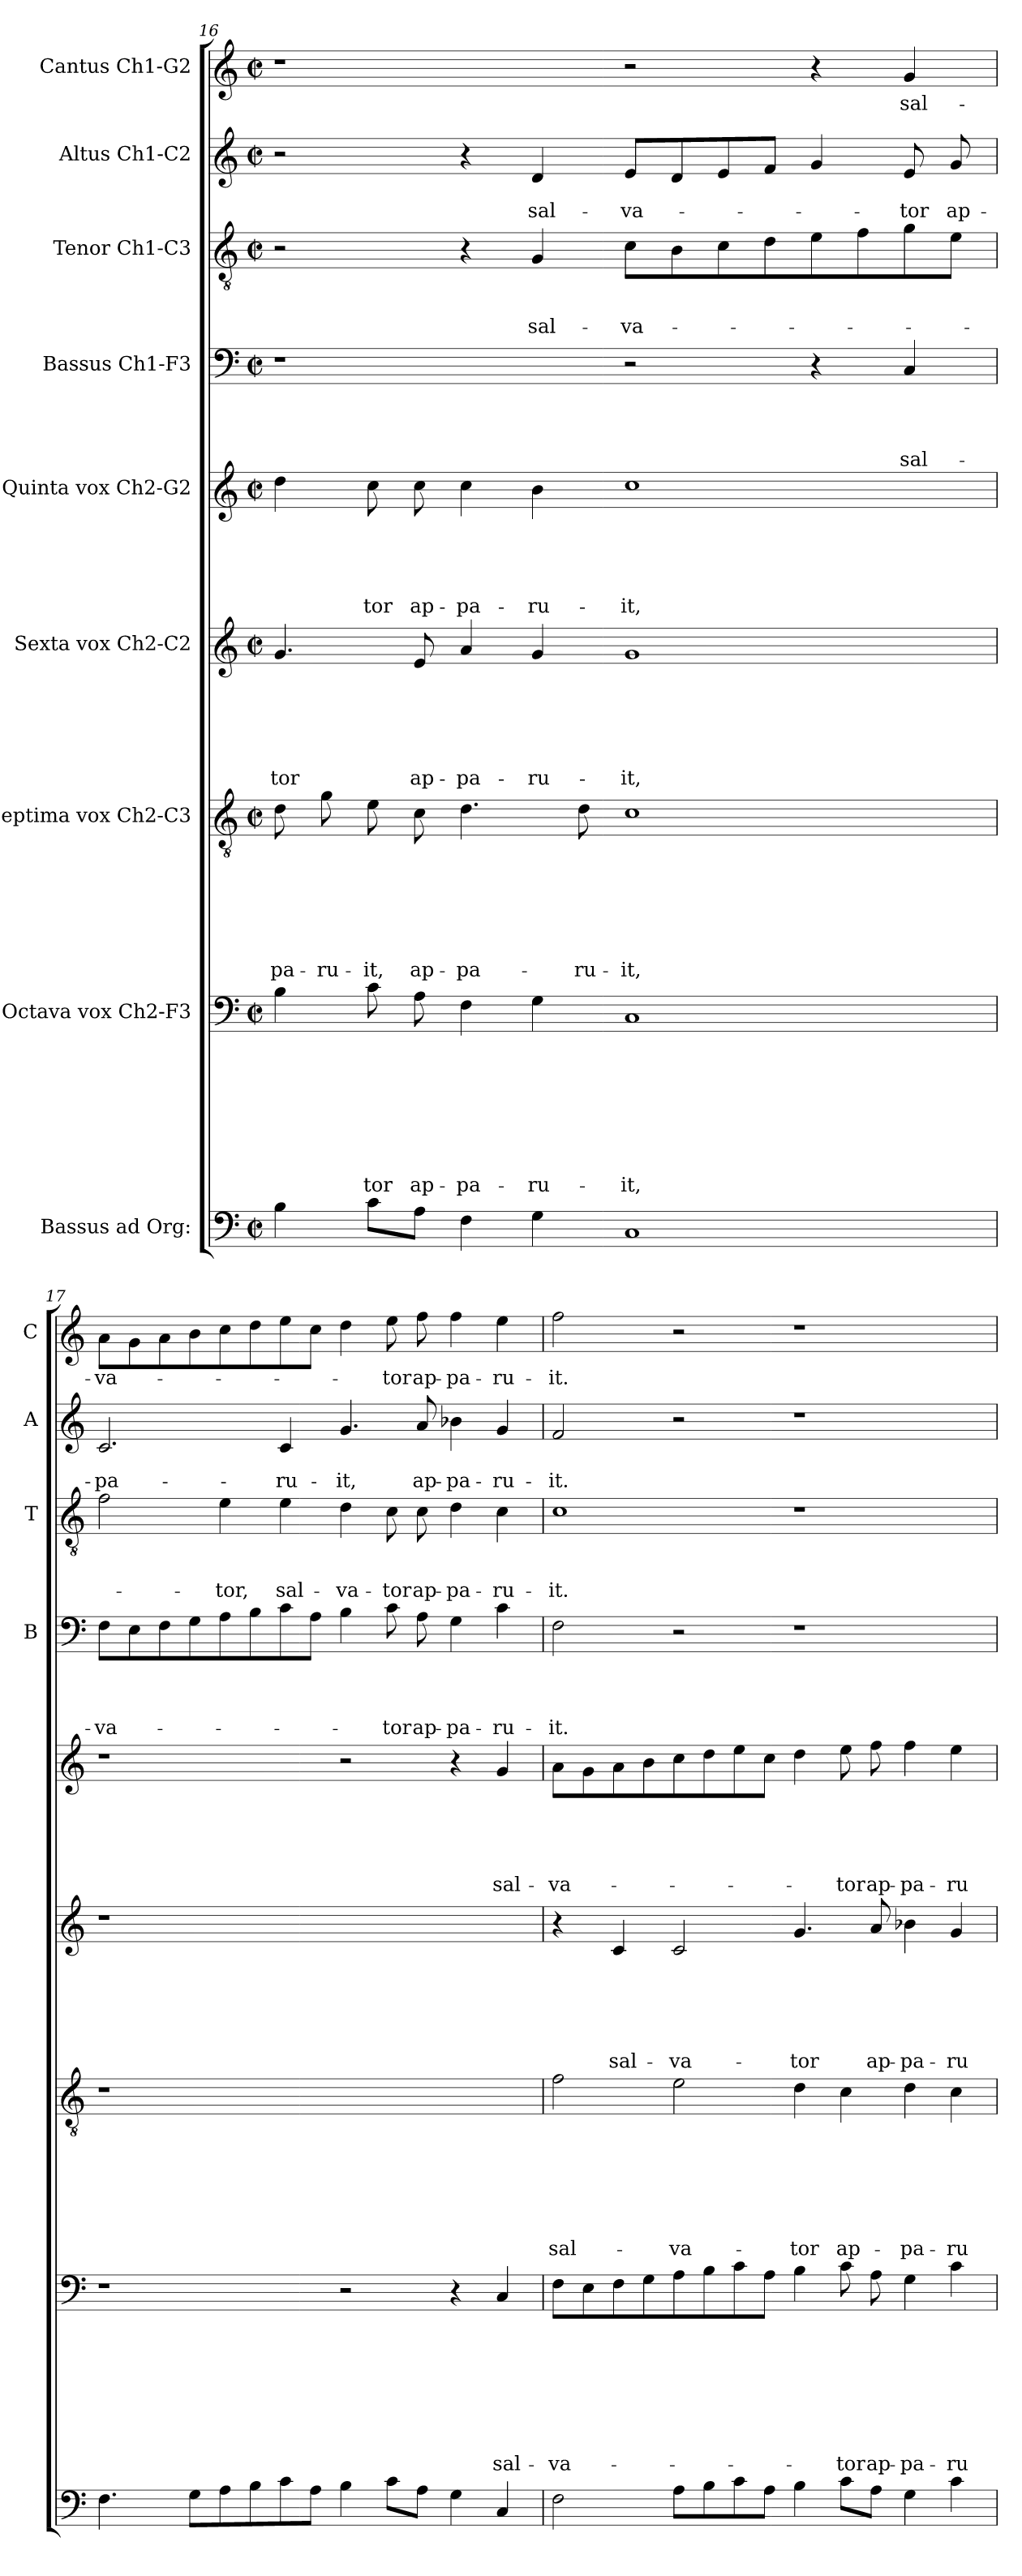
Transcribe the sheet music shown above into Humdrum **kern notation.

**kern	**kern	**text	**text	**text	**text	**text	**text	**text	**text	**kern	**text	**text	**text	**text	**text	**text	**text	**kern	**text	**text	**text	**text	**text	**text	**kern	**text	**text	**text	**text	**text	**kern	**text	**text	**text	**text	**kern	**text	**text	**text	**kern	**text	**text	**kern	**text
*part9	*part8	*part8	*part8	*part8	*part8	*part8	*part8	*part8	*part8	*part7	*part7	*part7	*part7	*part7	*part7	*part7	*part7	*part6	*part6	*part6	*part6	*part6	*part6	*part6	*part5	*part5	*part5	*part5	*part5	*part5	*part4	*part4	*part4	*part4	*part4	*part3	*part3	*part3	*part3	*part2	*part2	*part2	*part1	*part1
*staff9	*staff8	*staff8	*staff8	*staff8	*staff8	*staff8	*staff8	*staff8	*staff8	*staff7	*staff7	*staff7	*staff7	*staff7	*staff7	*staff7	*staff7	*staff6	*staff6	*staff6	*staff6	*staff6	*staff6	*staff6	*staff5	*staff5	*staff5	*staff5	*staff5	*staff5	*staff4	*staff4	*staff4	*staff4	*staff4	*staff3	*staff3	*staff3	*staff3	*staff2	*staff2	*staff2	*staff1	*staff1
*I"Bassus ad Org:	*I"Octava vox Ch2-F3	*	*	*	*	*	*	*	*	*I"Septima vox Ch2-C3	*	*	*	*	*	*	*	*I"Sexta vox Ch2-C2	*	*	*	*	*	*	*I"Quinta vox Ch2-G2	*	*	*	*	*	*I"Bassus Ch1-F3	*	*	*	*	*I"Tenor Ch1-C3	*	*	*	*I"Altus Ch1-C2	*	*	*I"Cantus Ch1-G2	*
*	*	*	*	*	*	*	*	*	*	*	*	*	*	*	*	*	*	*	*	*	*	*	*	*	*	*	*	*	*	*	*I'B	*	*	*	*	*I'T	*	*	*	*I'A	*	*	*I'C	*
*clefF4	*clefF4	*	*	*	*	*	*	*	*	*clefGv2	*	*	*	*	*	*	*	*clefG2	*	*	*	*	*	*	*clefG2	*	*	*	*	*	*clefF4	*	*	*	*	*clefGv2	*	*	*	*clefG2	*	*	*clefG2	*
*k[]	*k[]	*	*	*	*	*	*	*	*	*k[]	*	*	*	*	*	*	*	*k[]	*	*	*	*	*	*	*k[]	*	*	*	*	*	*k[]	*	*	*	*	*k[]	*	*	*	*k[]	*	*	*k[]	*
*C:	*C:	*	*	*	*	*	*	*	*	*C:	*	*	*	*	*	*	*	*C:	*	*	*	*	*	*	*C:	*	*	*	*	*	*C:	*	*	*	*	*C:	*	*	*	*C:	*	*	*C:	*
*M2/2	*M2/2	*	*	*	*	*	*	*	*	*M2/2	*	*	*	*	*	*	*	*M2/2	*	*	*	*	*	*	*M2/2	*	*	*	*	*	*M2/2	*	*	*	*	*M2/2	*	*	*	*M2/2	*	*	*M2/2	*
*met(c|)	*met(c|)	*	*	*	*	*	*	*	*	*met(c|)	*	*	*	*	*	*	*	*met(c|)	*	*	*	*	*	*	*met(c|)	*	*	*	*	*	*met(c|)	*	*	*	*	*met(c|)	*	*	*	*met(c|)	*	*	*met(c|)	*
=16	=16	=16	=16	=16	=16	=16	=16	=16	=16	=16	=16	=16	=16	=16	=16	=16	=16	=16	=16	=16	=16	=16	=16	=16	=16	=16	=16	=16	=16	=16	=16	=16	=16	=16	=16	=16	=16	=16	=16	=16	=16	=16	=16	=16
!	!	!	!	!	!	!	!	!	!	!	!	!	!	!	!	!	!LO:LY:b	!	!	!	!	!	!	!LO:LY:b	!	!	!	!	!	!	!	!	!	!	!	!	!	!	!	!	!	!	!	!
4B\	4B\	.	.	.	.	.	.	.	.	8d\	.	.	.	.	.	.	-pa-	4.g/	.	.	.	.	.	-tor	4dd\	.	.	.	.	.	1r	.	.	.	.	2r	.	.	.	2r	.	.	1r	.
!	!	!	!	!	!	!	!	!	!	!	!	!	!	!	!	!	!LO:LY:b	!	!	!	!	!	!	!	!	!	!	!	!	!	!	!	!	!	!	!	!	!	!	!	!	!	!	!
.	.	.	.	.	.	.	.	.	.	8g\	.	.	.	.	.	.	-ru-	.	.	.	.	.	.	.	.	.	.	.	.	.	.	.	.	.	.	.	.	.	.	.	.	.	.	.
!	!	!	!	!	!	!	!	!	!LO:LY:b	!	!	!	!	!	!	!	!LO:LY:b	!	!	!	!	!	!	!	!	!	!	!	!	!LO:LY:b	!	!	!	!	!	!	!	!	!	!	!	!	!	!
8c\L	8c\	.	.	.	.	.	.	.	-tor	8e\	.	.	.	.	.	.	-it,	.	.	.	.	.	.	.	8cc\	.	.	.	.	-tor	.	.	.	.	.	.	.	.	.	.	.	.	.	.
!	!	!	!	!	!	!	!	!	!LO:LY:b	!	!	!	!	!	!	!	!LO:LY:b	!	!	!	!	!	!	!LO:LY:b	!	!	!	!	!	!LO:LY:b	!	!	!	!	!	!	!	!	!	!	!	!	!	!
8A\J	8A\	.	.	.	.	.	.	.	ap-	8c\	.	.	.	.	.	.	ap-	8e/	.	.	.	.	.	ap-	8cc\	.	.	.	.	ap-	.	.	.	.	.	.	.	.	.	.	.	.	.	.
!	!	!	!	!	!	!	!	!	!LO:LY:b	!	!	!	!	!	!	!	!LO:LY:b	!	!	!	!	!	!	!LO:LY:b	!	!	!	!	!	!LO:LY:b	!	!	!	!	!	!	!	!	!	!	!	!	!	!
4F\	4F\	.	.	.	.	.	.	.	-pa-	4.d\	.	.	.	.	.	.	-pa-	4a/	.	.	.	.	.	-pa-	4cc\	.	.	.	.	-pa-	.	.	.	.	.	4r	.	.	.	4r	.	.	.	.
!	!	!	!	!	!	!	!	!	!LO:LY:b	!	!	!	!	!	!	!	!	!	!	!	!	!	!	!LO:LY:b	!	!	!	!	!	!LO:LY:b	!	!	!	!	!	!	!	!	!LO:LY:b	!	!	!LO:LY:b	!	!
4G\	4G\	.	.	.	.	.	.	.	-ru-	.	.	.	.	.	.	.	.	4g/	.	.	.	.	.	-ru-	4b\	.	.	.	.	-ru-	.	.	.	.	.	4G/	.	.	sal-	4d/	.	sal-	.	.
!	!	!	!	!	!	!	!	!	!	!	!	!	!	!	!	!	!LO:LY:b	!	!	!	!	!	!	!	!	!	!	!	!	!	!	!	!	!	!	!	!	!	!	!	!	!	!	!
.	.	.	.	.	.	.	.	.	.	8d\	.	.	.	.	.	.	-ru-	.	.	.	.	.	.	.	.	.	.	.	.	.	.	.	.	.	.	.	.	.	.	.	.	.	.	.
!	!	!	!	!	!	!	!	!	!LO:LY:b	!	!	!	!	!	!	!	!LO:LY:b	!	!	!	!	!	!	!LO:LY:b	!	!	!	!	!	!LO:LY:b	!	!	!	!	!	!	!	!	!LO:LY:b	!	!	!LO:LY:b	!	!
1C	1C	.	.	.	.	.	.	.	-it,	1c	.	.	.	.	.	.	-it,	1g	.	.	.	.	.	-it,	1cc	.	.	.	.	-it,	2r	.	.	.	.	8c\L	.	.	-va-	8e/L	.	-va-	2r	.
.	.	.	.	.	.	.	.	.	.	.	.	.	.	.	.	.	.	.	.	.	.	.	.	.	.	.	.	.	.	.	.	.	.	.	.	8B\	.	.	.	8d/	.	.	.	.
.	.	.	.	.	.	.	.	.	.	.	.	.	.	.	.	.	.	.	.	.	.	.	.	.	.	.	.	.	.	.	.	.	.	.	.	8c\	.	.	.	8e/	.	.	.	.
.	.	.	.	.	.	.	.	.	.	.	.	.	.	.	.	.	.	.	.	.	.	.	.	.	.	.	.	.	.	.	.	.	.	.	.	8d\	.	.	.	8f/J	.	.	.	.
.	.	.	.	.	.	.	.	.	.	.	.	.	.	.	.	.	.	.	.	.	.	.	.	.	.	.	.	.	.	.	4r	.	.	.	.	8e\	.	.	.	4g/	.	.	4r	.
.	.	.	.	.	.	.	.	.	.	.	.	.	.	.	.	.	.	.	.	.	.	.	.	.	.	.	.	.	.	.	.	.	.	.	.	8f\	.	.	.	.	.	.	.	.
!	!	!	!	!	!	!	!	!	!	!	!	!	!	!	!	!	!	!	!	!	!	!	!	!	!	!	!	!	!	!	!	!	!	!	!LO:LY:b	!	!	!	!	!	!	!LO:LY:b	!	!LO:LY:b
.	.	.	.	.	.	.	.	.	.	.	.	.	.	.	.	.	.	.	.	.	.	.	.	.	.	.	.	.	.	.	4C/	.	.	.	sal-	8g\	.	.	.	8e/	.	-tor	4g/	sal-
!	!	!	!	!	!	!	!	!	!	!	!	!	!	!	!	!	!	!	!	!	!	!	!	!	!	!	!	!	!	!	!	!	!	!	!	!	!	!	!	!	!	!LO:LY:b	!	!
.	.	.	.	.	.	.	.	.	.	.	.	.	.	.	.	.	.	.	.	.	.	.	.	.	.	.	.	.	.	.	.	.	.	.	.	8e\J	.	.	.	8g/	.	ap-	.	.
=17	=17	=17	=17	=17	=17	=17	=17	=17	=17	=17	=17	=17	=17	=17	=17	=17	=17	=17	=17	=17	=17	=17	=17	=17	=17	=17	=17	=17	=17	=17	=17	=17	=17	=17	=17	=17	=17	=17	=17	=17	=17	=17	=17	=17
!	!	!	!	!	!	!	!	!	!	!	!	!	!	!	!	!	!	!	!	!	!	!	!	!	!	!	!	!	!	!	!	!	!	!	!LO:LY:b	!	!	!	!	!	!	!LO:LY:b	!	!LO:LY:b
4.F\	1r	.	.	.	.	.	.	.	.	1r	.	.	.	.	.	.	.	1r	.	.	.	.	.	.	1r	.	.	.	.	.	8F\L	.	.	.	-va-	2f\	.	.	.	2.c/	.	-pa-	8a\L	-va-
.	.	.	.	.	.	.	.	.	.	.	.	.	.	.	.	.	.	.	.	.	.	.	.	.	.	.	.	.	.	.	8E\	.	.	.	.	.	.	.	.	.	.	.	8g\	.
.	.	.	.	.	.	.	.	.	.	.	.	.	.	.	.	.	.	.	.	.	.	.	.	.	.	.	.	.	.	.	8F\	.	.	.	.	.	.	.	.	.	.	.	8a\	.
8G\L	.	.	.	.	.	.	.	.	.	.	.	.	.	.	.	.	.	.	.	.	.	.	.	.	.	.	.	.	.	.	8G\	.	.	.	.	.	.	.	.	.	.	.	8b\	.
!	!	!	!	!	!	!	!	!	!	!	!	!	!	!	!	!	!	!	!	!	!	!	!	!	!	!	!	!	!	!	!	!	!	!	!	!	!	!	!LO:LY:b	!	!	!	!	!
8A\	.	.	.	.	.	.	.	.	.	.	.	.	.	.	.	.	.	.	.	.	.	.	.	.	.	.	.	.	.	.	8A\	.	.	.	.	4e\	.	.	-tor,	.	.	.	8cc\	.
8B\	.	.	.	.	.	.	.	.	.	.	.	.	.	.	.	.	.	.	.	.	.	.	.	.	.	.	.	.	.	.	8B\	.	.	.	.	.	.	.	.	.	.	.	8dd\	.
!	!	!	!	!	!	!	!	!	!	!	!	!	!	!	!	!	!	!	!	!	!	!	!	!	!	!	!	!	!	!	!	!	!	!	!	!	!	!	!LO:LY:b	!	!	!LO:LY:b	!	!
8c\	.	.	.	.	.	.	.	.	.	.	.	.	.	.	.	.	.	.	.	.	.	.	.	.	.	.	.	.	.	.	8c\	.	.	.	.	4e\	.	.	sal-	4c/	.	-ru-	8ee\	.
8A\J	.	.	.	.	.	.	.	.	.	.	.	.	.	.	.	.	.	.	.	.	.	.	.	.	.	.	.	.	.	.	8A\J	.	.	.	.	.	.	.	.	.	.	.	8cc\J	.
!	!	!	!	!	!	!	!	!	!	!	!	!	!	!	!	!	!	!	!	!	!	!	!	!	!	!	!	!	!	!	!	!	!	!	!	!	!	!	!LO:LY:b	!	!	!LO:LY:b	!	!
4B\	2r	.	.	.	.	.	.	.	.	1ryy	.	.	.	.	.	.	.	1ryy	.	.	.	.	.	.	2r	.	.	.	.	.	4B\	.	.	.	.	4d\	.	.	-va-	4.g/	.	-it,	4dd\	.
!	!	!	!	!	!	!	!	!	!	!	!	!	!	!	!	!	!	!	!	!	!	!	!	!	!	!	!	!	!	!	!	!	!	!	!LO:LY:b	!	!	!	!LO:LY:b	!	!	!	!	!LO:LY:b
8c\L	.	.	.	.	.	.	.	.	.	.	.	.	.	.	.	.	.	.	.	.	.	.	.	.	.	.	.	.	.	.	8c\	.	.	.	-tor	8c\	.	.	-tor	.	.	.	8ee\	-tor
!	!	!	!	!	!	!	!	!	!	!	!	!	!	!	!	!	!	!	!	!	!	!	!	!	!	!	!	!	!	!	!	!	!	!	!LO:LY:b	!	!	!	!LO:LY:b	!	!	!LO:LY:b	!	!LO:LY:b
8A\J	.	.	.	.	.	.	.	.	.	.	.	.	.	.	.	.	.	.	.	.	.	.	.	.	.	.	.	.	.	.	8A\	.	.	.	ap-	8c\	.	.	ap-	8a/	.	ap-	8ff\	ap-
!	!	!	!	!	!	!	!	!	!	!	!	!	!	!	!	!	!	!	!	!	!	!	!	!	!	!	!	!	!	!	!	!	!	!	!LO:LY:b	!	!	!	!LO:LY:b	!	!	!LO:LY:b	!	!LO:LY:b
4G\	4r	.	.	.	.	.	.	.	.	.	.	.	.	.	.	.	.	.	.	.	.	.	.	.	4r	.	.	.	.	.	4G\	.	.	.	-pa-	4d\	.	.	-pa-	4b-X\	.	-pa-	4ff\	-pa-
!	!	!	!	!	!	!	!	!	!LO:LY:b	!	!	!	!	!	!	!	!	!	!	!	!	!	!	!	!	!	!	!	!	!LO:LY:b	!	!	!	!	!LO:LY:b	!	!	!	!LO:LY:b	!	!	!LO:LY:b	!	!LO:LY:b
4C/	4C/	.	.	.	.	.	.	.	sal-	.	.	.	.	.	.	.	.	.	.	.	.	.	.	.	4g/	.	.	.	.	sal-	4c\	.	.	.	-ru-	4c\	.	.	-ru-	4g/	.	-ru-	4ee\	-ru-
!!LO:PB:g=z
=18	=18	=18	=18	=18	=18	=18	=18	=18	=18	=18	=18	=18	=18	=18	=18	=18	=18	=18	=18	=18	=18	=18	=18	=18	=18	=18	=18	=18	=18	=18	=18	=18	=18	=18	=18	=18	=18	=18	=18	=18	=18	=18	=18	=18
!	!	!	!	!	!	!	!	!	!LO:LY:b	!	!	!	!	!	!	!	!LO:LY:b	!	!	!	!	!	!	!	!	!	!	!	!	!LO:LY:b	!	!	!	!	!LO:LY:b	!	!	!	!LO:LY:b	!	!	!LO:LY:b	!	!LO:LY:b
2F\	8F\L	.	.	.	.	.	.	.	-va-	2f\	.	.	.	.	.	.	sal-	4r	.	.	.	.	.	.	8a\L	.	.	.	.	-va-	2F\	.	.	.	-it.	1c	.	.	-it.	2f/	.	-it.	2ff\	-it.
.	8E\	.	.	.	.	.	.	.	.	.	.	.	.	.	.	.	.	.	.	.	.	.	.	.	8g\	.	.	.	.	.	.	.	.	.	.	.	.	.	.	.	.	.	.	.
!	!	!	!	!	!	!	!	!	!	!	!	!	!	!	!	!	!	!	!	!	!	!	!	!LO:LY:b	!	!	!	!	!	!	!	!	!	!	!	!	!	!	!	!	!	!	!	!
.	8F\	.	.	.	.	.	.	.	.	.	.	.	.	.	.	.	.	4c/	.	.	.	.	.	sal-	8a\	.	.	.	.	.	.	.	.	.	.	.	.	.	.	.	.	.	.	.
.	8G\	.	.	.	.	.	.	.	.	.	.	.	.	.	.	.	.	.	.	.	.	.	.	.	8b\	.	.	.	.	.	.	.	.	.	.	.	.	.	.	.	.	.	.	.
!	!	!	!	!	!	!	!	!	!	!	!	!	!	!	!	!	!LO:LY:b	!	!	!	!	!	!	!LO:LY:b	!	!	!	!	!	!	!	!	!	!	!	!	!	!	!	!	!	!	!	!
8A\L	8A\	.	.	.	.	.	.	.	.	2e\	.	.	.	.	.	.	-va-	2c/	.	.	.	.	.	-va-	8cc\	.	.	.	.	.	2r	.	.	.	.	.	.	.	.	2r	.	.	2r	.
8B\	8B\	.	.	.	.	.	.	.	.	.	.	.	.	.	.	.	.	.	.	.	.	.	.	.	8dd\	.	.	.	.	.	.	.	.	.	.	.	.	.	.	.	.	.	.	.
8c\	8c\	.	.	.	.	.	.	.	.	.	.	.	.	.	.	.	.	.	.	.	.	.	.	.	8ee\	.	.	.	.	.	.	.	.	.	.	.	.	.	.	.	.	.	.	.
8A\J	8A\J	.	.	.	.	.	.	.	.	.	.	.	.	.	.	.	.	.	.	.	.	.	.	.	8cc\J	.	.	.	.	.	.	.	.	.	.	.	.	.	.	.	.	.	.	.
!	!	!	!	!	!	!	!	!	!	!	!	!	!	!	!	!	!LO:LY:b	!	!	!	!	!	!	!LO:LY:b	!	!	!	!	!	!	!	!	!	!	!	!	!	!	!	!	!	!	!	!
4B\	4B\	.	.	.	.	.	.	.	.	4d\	.	.	.	.	.	.	-tor	4.g/	.	.	.	.	.	-tor	4dd\	.	.	.	.	.	1r	.	.	.	.	1r	.	.	.	1r	.	.	1r	.
!	!	!	!	!	!	!	!	!	!LO:LY:b	!	!	!	!	!	!	!	!LO:LY:b	!	!	!	!	!	!	!	!	!	!	!	!	!LO:LY:b	!	!	!	!	!	!	!	!	!	!	!	!	!	!
8c\L	8c\	.	.	.	.	.	.	.	-tor	4c\	.	.	.	.	.	.	ap-	.	.	.	.	.	.	.	8ee\	.	.	.	.	-tor	.	.	.	.	.	.	.	.	.	.	.	.	.	.
!	!	!	!	!	!	!	!	!	!LO:LY:b	!	!	!	!	!	!	!	!	!	!	!	!	!	!	!LO:LY:b	!	!	!	!	!	!LO:LY:b	!	!	!	!	!	!	!	!	!	!	!	!	!	!
8A\J	8A\	.	.	.	.	.	.	.	ap-	.	.	.	.	.	.	.	.	8a/	.	.	.	.	.	ap-	8ff\	.	.	.	.	ap-	.	.	.	.	.	.	.	.	.	.	.	.	.	.
!	!	!	!	!	!	!	!	!	!LO:LY:b	!	!	!	!	!	!	!	!LO:LY:b	!	!	!	!	!	!	!LO:LY:b	!	!	!	!	!	!LO:LY:b	!	!	!	!	!	!	!	!	!	!	!	!	!	!
4G\	4G\	.	.	.	.	.	.	.	-pa-	4d\	.	.	.	.	.	.	-pa-	4b-X\	.	.	.	.	.	-pa-	4ff\	.	.	.	.	-pa-	.	.	.	.	.	.	.	.	.	.	.	.	.	.
!	!	!	!	!	!	!	!	!	!LO:LY:b	!	!	!	!	!	!	!	!LO:LY:b	!	!	!	!	!	!	!LO:LY:b	!	!	!	!	!	!LO:LY:b	!	!	!	!	!	!	!	!	!	!	!	!	!	!
4c\	4c\	.	.	.	.	.	.	.	-ru-	4c\	.	.	.	.	.	.	-ru-	4g/	.	.	.	.	.	-ru-	4ee\	.	.	.	.	-ru-	.	.	.	.	.	.	.	.	.	.	.	.	.	.
=	=	=	=	=	=	=	=	=	=	=	=	=	=	=	=	=	=	=	=	=	=	=	=	=	=	=	=	=	=	=	=	=	=	=	=	=	=	=	=	=	=	=	=	=
*-	*-	*-	*-	*-	*-	*-	*-	*-	*-	*-	*-	*-	*-	*-	*-	*-	*-	*-	*-	*-	*-	*-	*-	*-	*-	*-	*-	*-	*-	*-	*-	*-	*-	*-	*-	*-	*-	*-	*-	*-	*-	*-	*-	*-
